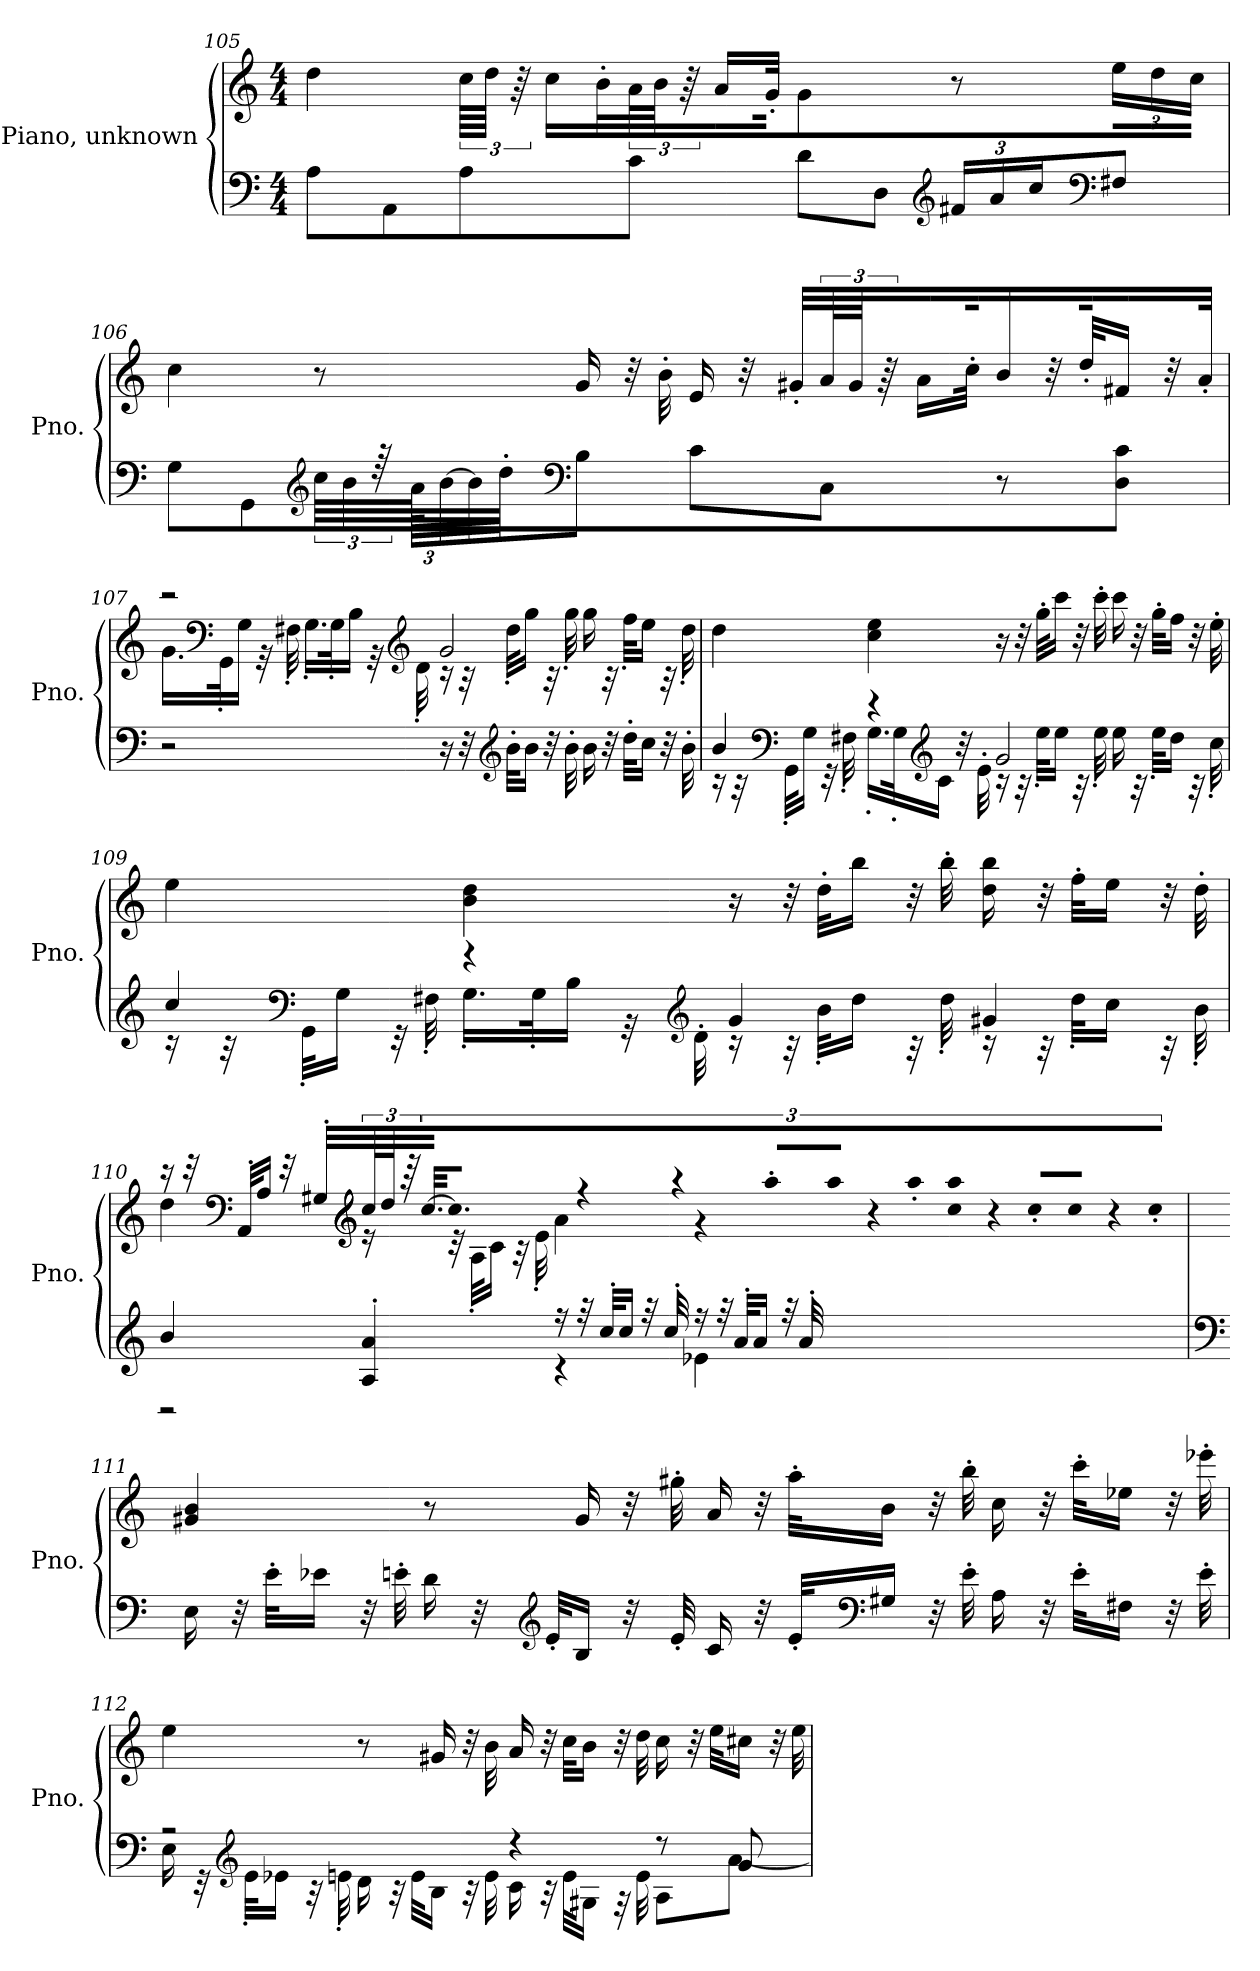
**kern	**kern
*part1	*part1
*staff2	*staff1
*I"Piano, unknown	*
*I'Pno.	*
!!LO:PB:g=z
*clefF4	*clefG2
*k[]	*k[]
*M4/4	*M4/4
=105	=105
8A\L	4dd\
8AA\	.
8A\	96cc\LLLL
.	96dd\JJJJ
.	96r
.	16cc\LL
.	32b'\L
8c\J	96a\L
.	96b\JJJJ
.	96r
.	16a/LL
.	32g'/JJk
8d\L	4g/
8D\J	.
*clefG2	*
*Xbrackettup	*
24f#X/LL	8r
24a/	.
24cc/J	.
*clefF4	*
*	*Xbrackettup
8F#X/J	24ee\LL
.	24dd\
.	24cc\JJ
!!LO:LB:g=z
=106	=106
8G/L	4cc\
8GG/	.
*clefG2	*
*brackettup	*
96cc/LLL	8r
96b/JJJJ	.
96r	.
*Xbrackettup	*
96a\KLLL	.
[48b\	.
32b\]	.
32dd'\JJ	.
*clefF4	*
8B\J	16g/
.	32r
.	32b'\
8c\L	16e/
.	32r
.	32g#X'/LLL
*	*brackettup
8C\J	96a/L
.	96g#/JJJJ
.	96r
.	16a\LL
.	32cc'\JJk
8r	16b\
.	32r
.	32dd'/KLL
8D\ 8c\	16f#X/JJ
.	32r
.	32a'/
!!LO:LB:g=z
=107	=107
*	*^
2r	2r	16.g\LL
*	*clefF4	*
.	.	32GG'\K
.	.	16G\JJ
.	.	32r
.	.	32F#X'\
.	.	16.G'\LL
.	.	32G'\K
.	.	16B\JJ
.	.	32r
*	*clefG2	*
.	.	32d'\
16r	2g/	16r
32r	.	32r
*clefG2	*	*
32b'\KLL	.	32dd'\KLL
16b\JJ	.	16gg\JJ
32r	.	32r
32b'\	.	32gg'\
16b\	.	16gg\
32r	.	32r
32dd'\KLL	.	32ff'\KLL
16cc\JJ	.	16ee\JJ
32r	.	32r
32b'\	.	32dd'\
*	*v	*v
!!LO:LB:g=z
=108	=108
*^	*
4b/	16r	4dd\
.	32r	.
*clefF4	*	*
.	32GG'\KLL	.
.	16G\JJ	.
.	32r	.
.	32F#X'\	.
4r	16.G'\LL	4cc\ 4ee\
.	32G'\K	.
*clefG2	*	*
.	16c\JJ	.
.	32r	.
.	32e'\	.
2g/	16r	16r
.	32r	32r
.	32ee'\KLL	32gg'\KLL
.	16ee\JJ	16ccc\JJ
.	32r	32r
.	32ee'\	32ccc'\
.	16ee\	16ccc\
.	32r	32r
.	32ee'\KLL	32gg'\KLL
.	16dd\JJ	16ff\JJ
.	32r	32r
.	32cc'\	32ee'\
!!LO:LB:g=z
=109	=109	=109
4cc/	16r	4ee\
.	32r	.
*clefF4	*	*
.	32GG'\KLL	.
.	16G\JJ	.
.	32r	.
.	32F#X'\	.
4r	16.G'\LL	4b\ 4dd\
.	32G'\K	.
.	16B\JJ	.
.	32r	.
*clefG2	*	*
.	32d'\	.
4g/	16r	16r
.	32r	32r
.	32b'\KLL	32dd'\KLL
.	16dd\JJ	16bb\JJ
.	32r	32r
.	32dd'\	32bb'\
4g#X/	16r	16dd\ 16bb\
.	32r	32r
.	32dd'\KLL	32ff'\KLL
.	16cc\JJ	16ee\JJ
.	32r	32r
.	32b'\	32dd'\
!!LO:LB:g=z
=110	=110	=110
*	*	*^
4b/	2r	16r	4dd\
.	.	32r	.
*	*	*clefF4	*
.	.	32AA'/KLL	.
.	.	16A/JJ	.
.	.	32r	.
.	.	32G#X'/LLL	.
*	*	*clefG2	*
4A/' 4a/'	.	96cc/L	16r
.	.	96dd/JJJJ	.
.	.	96r	.
.	.	[48.cc/KKL	.
.	.	8.cc/J]	32r
.	.	.	32A'\KLL
.	.	.	16c\JJ
.	.	.	32r
.	.	.	32e'\
16r	4r	16r	4a\
32r	.	32r	.
32cc'/KLL	.	32aa'/KLL	.
16cc/JJ	.	16aa/JJ	.
32r	.	32r	.
32cc'/	.	32aa'/	.
16r	4e-X\	16cc/ 16aa/	4r
32r	.	32r	.
32a'/KLL	.	32cc'/KLL	.
16a/JJ	.	16cc/JJ	.
32r	.	32r	.
32a'/	.	32cc'/	.
*v	*v	*	*
*	*v	*v
!!LO:PB:g=z
=111	=111
*clefF4	*
16E\	4g#X/ 4b/
32r	.
32e'\KLL	.
16e-X\JJ	.
32r	.
32en'\	.
16d\	8r
32r	.
*clefG2	*
32e'/KLL	.
16B/JJ	16g#/
32r	32r
32e'/	32gg#X'\
16c/	16a/
32r	32r
32e'/KLL	32aa'\KLL
*clefF4	*
16G#X/JJ	16b\JJ
32r	32r
32e'\	32bb'\
16A\	16cc\
32r	32r
32e'\KLL	32ccc'\KLL
16F#X\JJ	16ee-X\JJ
32r	32r
32e'\	32eee-X'\
!!LO:LB:g=z
=112	=112
*^	*
2r	16E\	4ee\
.	32r	.
*clefG2	*	*
.	32e'\KLL	.
.	16e-X\JJ	.
.	32r	.
.	32en'\	.
.	16d\	8r
.	32r	.
.	32e\KLL	.
.	16B\JJ	16g#X/
.	32r	32r
.	32e\	32b\
4r	16c\	16a/
.	32r	32r
.	32e\KLL	32cc\KLL
.	16G#X\JJ	16b\JJ
.	32r	32r
.	32e\	32dd\
8r	8A\L	16cc\
.	.	32r
.	.	32ee\KLL
8g/	[8a\J	16cc#X\JJ
.	.	32r
.	.	32ee\
*v	*v	*
=	=
*-	*-
